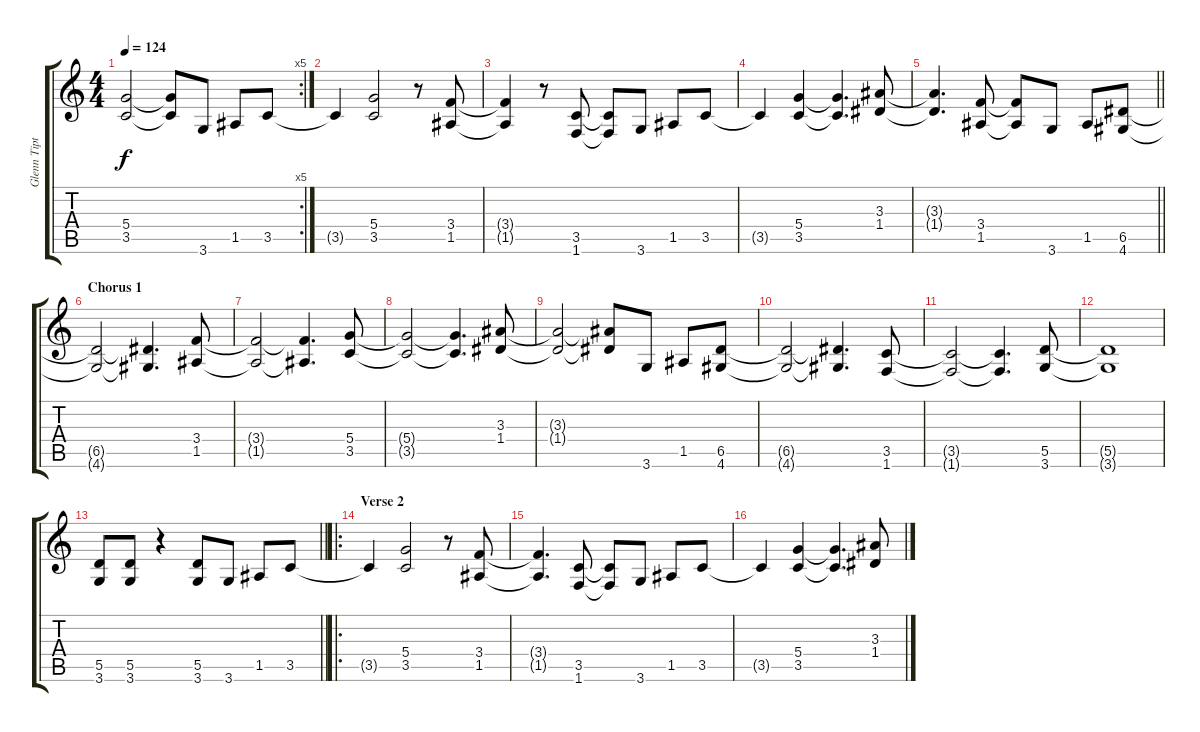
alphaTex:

\track ("Glenn Tipton" "Glenn Tipt") {instrument overdrivenguitar}
\staff {score tabs}
\tuning (E4 B3 G3 D3 A2 E2) {hide}
\rc 5
\ts (4 4)
\tempo 124
\clef g2
\ks c
(5.4{t} 3.5{t}).2{dy f} (5.4{t} 3.5{t}).8 3.6.8 1.5.8 3.5.8 |
3.5{t}.4 (5.4 3.5).2 r.8 (3.4 1.5).8 |
(3.4{t} 1.5{t}).4 r.8 (3.5 1.6).8 (3.5{t} 1.6{t}).8 3.6.8 1.5.8 3.5.8 |
3.5{t}.4 (5.4 3.5).4 (5.4{t} 3.5{t}).4{d} (3.3 1.4).8 |
\barLineRight lightlight
(3.3{t} 1.4{t}).4{d} (3.4 1.5).8 (3.4{t} 1.5{t}).8 3.6.8 1.5.8 (6.5 4.6).8 |
\section ("" "Chorus 1")
(6.5{t} 4.6{t}).2 (6.5{t} 4.6{t}).4{d} (3.4 1.5).8 |
(3.4{t} 1.5{t}).2 (3.4{t} 1.5{t}).4{d} (5.4 3.5).8 |
(5.4{t} 3.5{t}).2 (5.4{t} 3.5{t}).4{d} (3.3 1.4).8 |
(3.3{t} 1.4{t}).2 (3.3{t} 1.4{t}).8 3.6.8 1.5.8 (6.5 4.6).8 |
(6.5{t} 4.6{t}).2 (6.5{t} 4.6{t}).4{d} (3.5 1.6).8 |
(3.5{t} 1.6{t}).2 (3.5{t} 1.6{t}).4{d} (5.5 3.6).8 |
(5.5{t} 3.6{t}).1 |
\barLineRight lightlight
(5.5 3.6).8 (5.5 3.6).8 r.4 (5.5 3.6).8 3.6.8 1.5.8 3.5.8 |
\ro
\section ("" "Verse 2")
3.5{t}.4 (5.4 3.5).2 r.8 (3.4 1.5).8 |
(3.4{t} 1.5{t}).4{d} (3.5 1.6).8 (3.5{t} 1.6{t}).8 3.6.8 1.5.8 3.5.8 |
3.5{t}.4 (5.4 3.5).4 (5.4{t} 3.5{t}).4{d} (3.3 1.4).8
